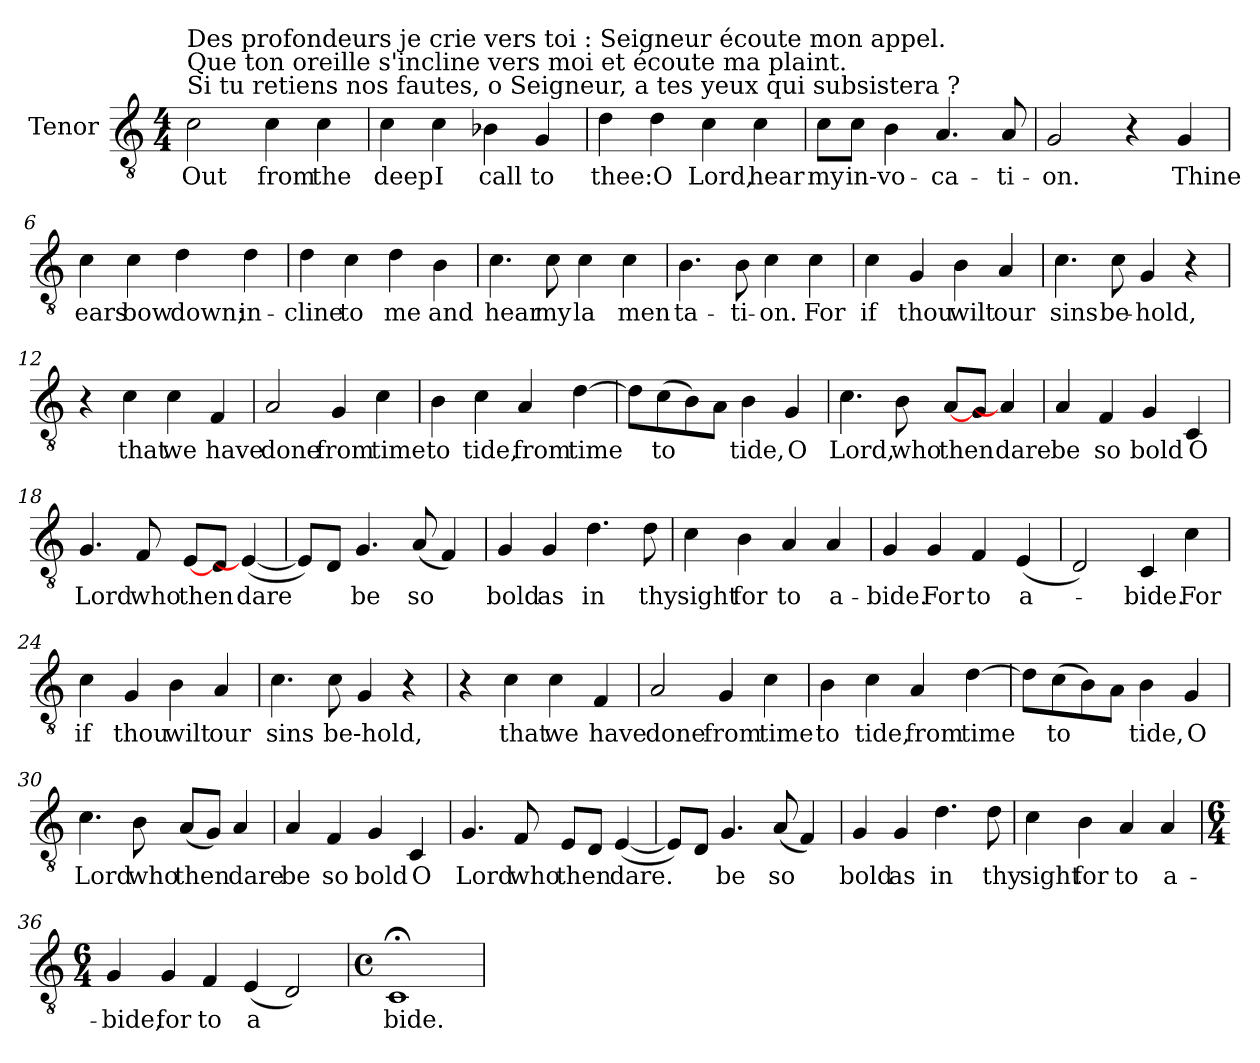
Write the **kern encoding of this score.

**kern	**text
*part1	*part1
*staff1	*staff1
*I"Tenor	*
*I'T	*
*clefGv2	*
*k[]	*
*C:	*
*M4/4	*
=1	=1
!LO:TX:a:t=Des profondeurs je crie vers toi &colon; Seigneur écoute mon appel.\nQue ton oreille s'incline vers moi et écoute ma plaint.\nSi tu retiens nos fautes, o Seigneur, a tes yeux qui subsistera ?	!
2c\	Out
4c\	from
4c\	the
=2	=2
4c\	deep
4c\	I
4B-X\	call
4G/	to
=3	=3
4d\	thee:
4d\	O
4c\	Lord,
4c\	hear
=4	=4
8c\L	my
8c\J	in-vo-
4B\	.
4.A/	ca-
8A/	ti-
=5	=5
2G/	-on.
4r	.
4G/	Thine
!!LO:LB:g=z
=6	=6
4c\	ears
4c\	bow
4d\	down;
4d\	in-
=7	=7
4d\	cline
4c\	to
4d\	me
4B\	and
=8	=8
4.c\	hear
8c\	my
4c\	la
4c\	men
=9	=9
4.B\	ta-
8B\	ti-
4c\	on.
4c\	For
=10	=10
4c\	if
4G/	thou
4B\	wilt
4A/	our
=11	=11
4.c\	sins
8c\	be-
4G/	hold,
4r	.
!!LO:LB:g=z
=12	=12
4r	.
4c\	that
4c\	we
4F/	have
=13	=13
2A/	done
4G/	from
4c\	time
=14	=14
4B\	to
4c\	tide,
4A/	from
[4d\	time
=15	=15
8d\L]	.
(8c\	to
8B\)	.
8A\J	.
4B\	tide,
4G/	O
=16	=16
4.c\	Lord,
8B\	who
[8A/L	then
8G/J	.
4A/]	dare
=17	=17
4A/	be
4F/	so
4G/	bold
4C/	O
!!LO:LB:g=z
=18	=18
4.G/	Lord
8F/	who
[8E/L	then
8D/J	.
(4E/_	dare
=19	=19
8E/L])	.
8D/J	.
4.G/	be
(8A/	so
4F/)	.
=20	=20
4G/	bold
4G/	as
4.d\	in
8d\	thy
=21	=21
4c\	sight
4B\	for
4A/	to
4A/	a-
=22	=22
4G/	bide.
4G/	For
4F/	to
(4E/	a-
=23	=23
2D/)	.
4C/	-bide.
4c\	For
!!LO:LB:g=z
=24	=24
4c\	if
4G/	thou
4B\	wilt
4A/	our
=25	=25
4.c\	sins
8c\	be-hold,
4G/	.
4r	.
=26	=26
4r	.
4c\	that
4c\	we
4F/	have
=27	=27
2A/	done
4G/	from
4c\	time
=28	=28
4B\	to
4c\	tide,
4A/	from
[4d\	time
=29	=29
8d\L]	.
(8c\	to
8B\)	.
8A\J	.
4B\	tide,
4G/	O
!!LO:LB:g=z
=30	=30
4.c\	Lord
8B\	who
(8A/L	then
8G/J)	.
4A/	dare
=31	=31
4A/	be
4F/	so
4G/	bold
4C/	O
=32	=32
4.G/	Lord
8F/	who
8E/L	then
8D/J	.
([4E/	dare.
=33	=33
8E/L])	.
8D/J	.
4.G/	be
(8A/	so
4F/)	.
=34	=34
4G/	bold
4G/	as
4.d\	in
8d\	thy
=35	=35
4c\	sight
4B\	for
4A/	to
4A/	a-
!!LO:LB:g=z
=36	=36
*M6/4	*
4G/	bide,
4G/	for
4F/	to
(4E/	a
2D/)	.
=37	=37
*M4/4	*
*met(c)	*
1C;<	bide.
=	=
*-	*-
